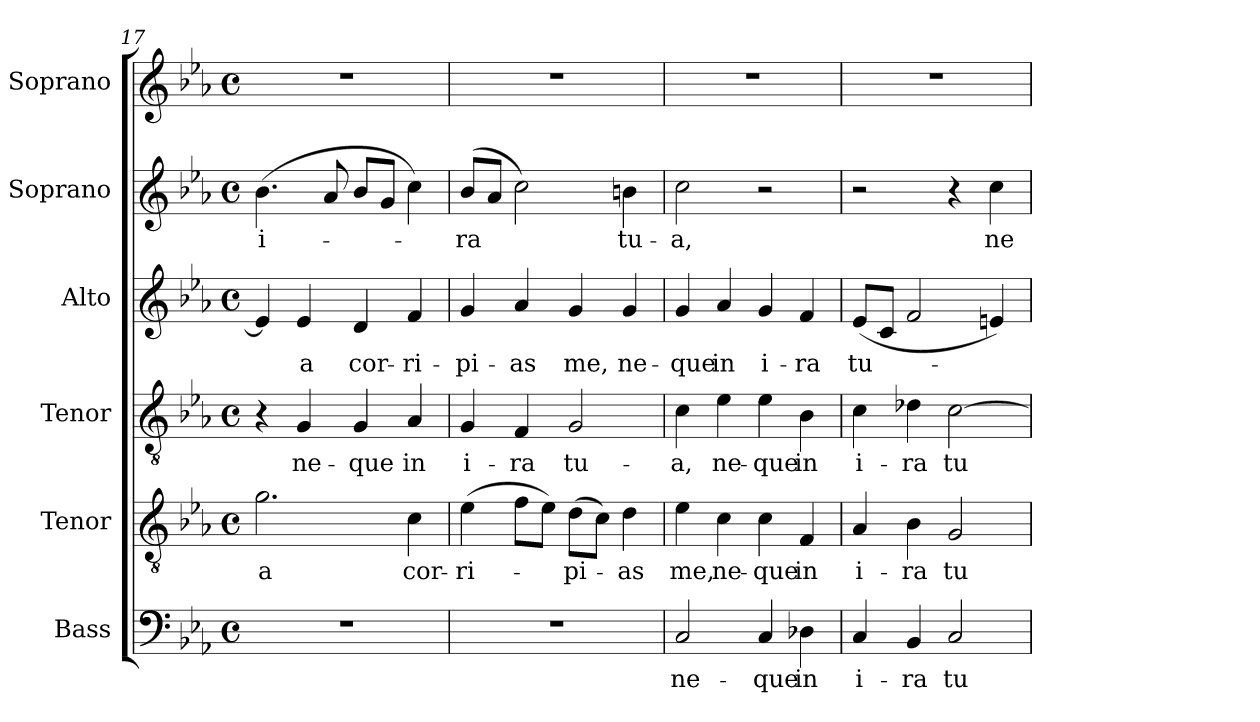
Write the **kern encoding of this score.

**kern	**text	**kern	**text	**kern	**text	**kern	**text	**kern	**text	**kern
*part6	*part6	*part5	*part5	*part4	*part4	*part3	*part3	*part2	*part2	*part1
*staff6	*staff6	*staff5	*staff5	*staff4	*staff4	*staff3	*staff3	*staff2	*staff2	*staff1
*I"Bass	*	*I"Tenor	*	*I"Tenor	*	*I"Alto	*	*I"Soprano	*	*I"Soprano
*I'B	*	*I'T	*	*I'T	*	*I'A	*	*I'S	*	*I'S
*clefF4	*	*clefGv2	*	*clefGv2	*	*clefG2	*	*clefG2	*	*clefG2
*	*	*ITrd7c12	*	*ITrd7c12	*	*	*	*	*	*
*k[b-e-a-]	*	*k[b-e-a-]	*	*k[b-e-a-]	*	*k[b-e-a-]	*	*k[b-e-a-]	*	*k[b-e-a-]
*E-:	*	*E-:	*	*E-:	*	*E-:	*	*E-:	*	*E-:
*M4/4	*	*M4/4	*	*M4/4	*	*M4/4	*	*M4/4	*	*M4/4
*met(c)	*	*met(c)	*	*met(c)	*	*met(c)	*	*met(c)	*	*met(c)
=17	=17	=17	=17	=17	=17	=17	=17	=17	=17	=17
!	!	!	!LO:LY:b:color=#000000	!	!	!	!	!	!	!
!	!	!	!	!	!	!	!	!	!LO:LY:b:color=#000000	!
1r	.	2.Gi\	-a	4r	.	4e-i/]	.	(4.b-i\	i-	1r
!	!	!	!	!	!LO:LY:b:color=#000000	!	!	!	!	!
!	!	!	!	!	!	!	!LO:LY:b:color=#000000	!	!	!
.	.	.	.	4GGi/	ne-	4e-i/	-a	.	.	.
.	.	.	.	.	.	.	.	8a-i/	.	.
!	!	!	!	!	!LO:LY:b:color=#000000	!	!	!	!	!
!	!	!	!	!	!	!	!LO:LY:b:color=#000000	!	!	!
.	.	.	.	4GGi/	-que	4di/	cor-	8b-i/L	.	.
.	.	.	.	.	.	.	.	8gi/J	.	.
!	!	!	!LO:LY:b:color=#000000	!	!	!	!	!	!	!
!	!	!	!	!	!LO:LY:b:color=#000000	!	!	!	!	!
!	!	!	!	!	!	!	!LO:LY:b:color=#000000	!	!	!
.	.	4Ci\	cor-	4AA-i/	in	4fi/	-ri-	4cci\)	.	.
=18	=18	=18	=18	=18	=18	=18	=18	=18	=18	=18
!	!	!	!LO:LY:b:color=#000000	!	!	!	!	!	!	!
!	!	!	!	!	!LO:LY:b:color=#000000	!	!	!	!	!
!	!	!	!	!	!	!	!LO:LY:b:color=#000000	!	!	!
!	!	!	!	!	!	!	!	!	!LO:LY:b:color=#000000	!
1r	.	(4E-i\	-ri-	4GGi/	i-	4gi/	-pi-	(8b-i/L	-ra	1r
.	.	.	.	.	.	.	.	8a-i/J	.	.
!	!	!	!	!	!LO:LY:b:color=#000000	!	!	!	!	!
!	!	!	!	!	!	!	!LO:LY:b:color=#000000	!	!	!
.	.	8Fi\L	.	4FFi/	-ra	4a-i/	-as	2cci\)	.	.
.	.	8E-i\J)	.	.	.	.	.	.	.	.
!	!	!	!LO:LY:b:color=#000000	!	!	!	!	!	!	!
!	!	!	!	!	!LO:LY:b:color=#000000	!	!	!	!	!
!	!	!	!	!	!	!	!LO:LY:b:color=#000000	!	!	!
.	.	(8Di\L	-pi-	2GGi/	tu-	4gi/	me,	.	.	.
.	.	8Ci\J)	.	.	.	.	.	.	.	.
!	!	!	!LO:LY:b:color=#000000	!	!	!	!	!	!	!
!	!	!	!	!	!	!	!LO:LY:b:color=#000000	!	!	!
!	!	!	!	!	!	!	!	!	!LO:LY:b:color=#000000	!
.	.	4Di\	-as	.	.	4gi/	ne-	4bni\	tu-	.
=19	=19	=19	=19	=19	=19	=19	=19	=19	=19	=19
!	!LO:LY:b:color=#000000	!	!	!	!	!	!	!	!	!
!	!	!	!LO:LY:b:color=#000000	!	!	!	!	!	!	!
!	!	!	!	!	!LO:LY:b:color=#000000	!	!	!	!	!
!	!	!	!	!	!	!	!LO:LY:b:color=#000000	!	!	!
!	!	!	!	!	!	!	!	!	!LO:LY:b:color=#000000	!
2Ci/	ne-	4E-i\	me,	4Ci\	-a,	4gi/	-que	2cci\	-a,	1r
!	!	!	!LO:LY:b:color=#000000	!	!	!	!	!	!	!
!	!	!	!	!	!LO:LY:b:color=#000000	!	!	!	!	!
!	!	!	!	!	!	!	!LO:LY:b:color=#000000	!	!	!
.	.	4Ci\	ne-	4E-i\	ne-	4a-i/	in	.	.	.
!	!LO:LY:b:color=#000000	!	!	!	!	!	!	!	!	!
!	!	!	!LO:LY:b:color=#000000	!	!	!	!	!	!	!
!	!	!	!	!	!LO:LY:b:color=#000000	!	!	!	!	!
!	!	!	!	!	!	!	!LO:LY:b:color=#000000	!	!	!
4Ci/	-que	4Ci\	-que	4E-i\	-que	4gi/	i-	2r	.	.
!	!LO:LY:b:color=#000000	!	!	!	!	!	!	!	!	!
!	!	!	!LO:LY:b:color=#000000	!	!	!	!	!	!	!
!	!	!	!	!	!LO:LY:b:color=#000000	!	!	!	!	!
!	!	!	!	!	!	!	!LO:LY:b:color=#000000	!	!	!
4D-Xi\	in	4FFi/	in	4BB-i\	in	4fi/	-ra	.	.	.
=20	=20	=20	=20	=20	=20	=20	=20	=20	=20	=20
!	!LO:LY:b:color=#000000	!	!	!	!	!	!	!	!	!
!	!	!	!LO:LY:b:color=#000000	!	!	!	!	!	!	!
!	!	!	!	!	!LO:LY:b:color=#000000	!	!	!	!	!
!	!	!	!	!	!	!	!LO:LY:b:color=#000000	!	!	!
4Ci/	i-	4AA-i/	i-	4Ci\	i-	(8e-i/L	tu-	2r	.	1r
.	.	.	.	.	.	8ci/J	.	.	.	.
!	!LO:LY:b:color=#000000	!	!	!	!	!	!	!	!	!
!	!	!	!LO:LY:b:color=#000000	!	!	!	!	!	!	!
!	!	!	!	!	!LO:LY:b:color=#000000	!	!	!	!	!
4BB-i/	-ra	4BB-i\	-ra	4D-Xi\	-ra	2fi/	.	.	.	.
!	!LO:LY:b:color=#000000	!	!	!	!	!	!	!	!	!
!	!	!	!LO:LY:b:color=#000000	!	!	!	!	!	!	!
!	!	!	!	!	!LO:LY:b:color=#000000	!	!	!	!	!
2Ci/	tu-	2GGi/	tu-	[2Ci\	tu-	.	.	4r	.	.
!	!	!	!	!	!	!	!	!	!LO:LY:b:color=#000000	!
.	.	.	.	.	.	4eni/)	.	4cci\	ne-	.
=	=	=	=	=	=	=	=	=	=	=
*-	*-	*-	*-	*-	*-	*-	*-	*-	*-	*-
